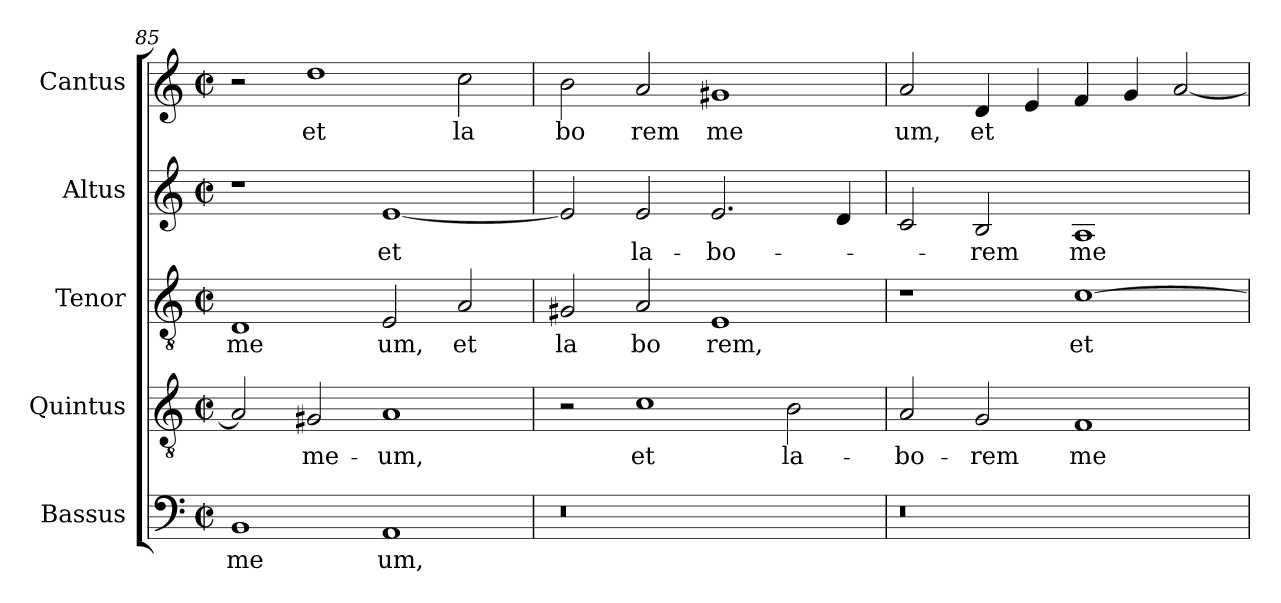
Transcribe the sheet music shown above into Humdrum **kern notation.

**kern	**text	**kern	**text	**kern	**text	**kern	**text	**kern	**text
*part5	*part5	*part4	*part4	*part3	*part3	*part2	*part2	*part1	*part1
*staff5	*staff5	*staff4	*staff4	*staff3	*staff3	*staff2	*staff2	*staff1	*staff1
*I"Bassus	*	*I"Quintus	*	*I"Tenor	*	*I"Altus	*	*I"Cantus	*
*clefF4	*	*clefGv2	*	*clefGv2	*	*clefG2	*	*clefG2	*
*M2/2	*	*M2/2	*	*M2/2	*	*M2/2	*	*M2/2	*
*met(c|)	*	*met(c|)	*	*met(c|)	*	*met(c|)	*	*met(c|)	*
=85	=85	=85	=85	=85	=85	=85	=85	=85	=85
!	!LO:LY:b:cj	!	!	!	!LO:LY:b:cj	!	!	!	!
1BB	me	2A/]	.	1D	me	1r	.	2r	.
!	!	!	!LO:LY:b:cj	!	!	!	!	!	!LO:LY:b:cj
.	.	2G#/	me-	.	.	.	.	1dd	et
!	!LO:LY:b:cj	!	!LO:LY:b:cj	!	!LO:LY:b:cj	!	!LO:LY:b:cj	!	!
1AA	um,	1A	-um,	2E/	um,	[<1e	et	.	.
!	!	!	!	!	!LO:LY:b:cj	!	!	!	!LO:LY:b:cj
.	.	.	.	2A/	et	.	.	2cc\	la
=86	=86	=86	=86	=86	=86	=86	=86	=86	=86
!	!	!	!	!	!LO:LY:b:cj	!	!	!	!LO:LY:b:cj
0r	.	2r	.	2G#X/	la	2e/]	.	2b\	bo
!	!	!	!LO:LY:b:cj	!	!LO:LY:b:cj	!	!LO:LY:b:cj	!	!LO:LY:b:cj
.	.	1c	et	2A/	bo	2e/	la-	2a/	rem
!	!	!	!	!	!LO:LY:b:cj	!	!LO:LY:b:cj	!	!LO:LY:b:cj
.	.	.	.	1E	rem,	2.e/	-bo-	1g#X	me
!	!	!	!LO:LY:b:cj	!	!	!	!	!	!
.	.	2B\	la-	.	.	.	.	.	.
.	.	.	.	.	.	4d/	.	.	.
=87	=87	=87	=87	=87	=87	=87	=87	=87	=87
!	!	!	!LO:LY:b:cj	!	!	!	!	!	!LO:LY:b:cj
0r	.	2A/	-bo-	1r	.	2c/	.	2a/	um,
!	!	!	!LO:LY:b:cj	!	!	!	!LO:LY:b:cj	!	!LO:LY:b:cj
.	.	2G/	-rem	.	.	2B/	-rem	4d/	et
.	.	.	.	.	.	.	.	4e/	.
!	!	!	!LO:LY:b:cj	!	!LO:LY:b:cj	!	!LO:LY:b:cj	!	!
.	.	1F	me-	[>1c	et	1A	me-	4f/	.
.	.	.	.	.	.	.	.	4g/	.
.	.	.	.	.	.	.	.	[<2a/	.
=	=	=	=	=	=	=	=	=	=
*-	*-	*-	*-	*-	*-	*-	*-	*-	*-
